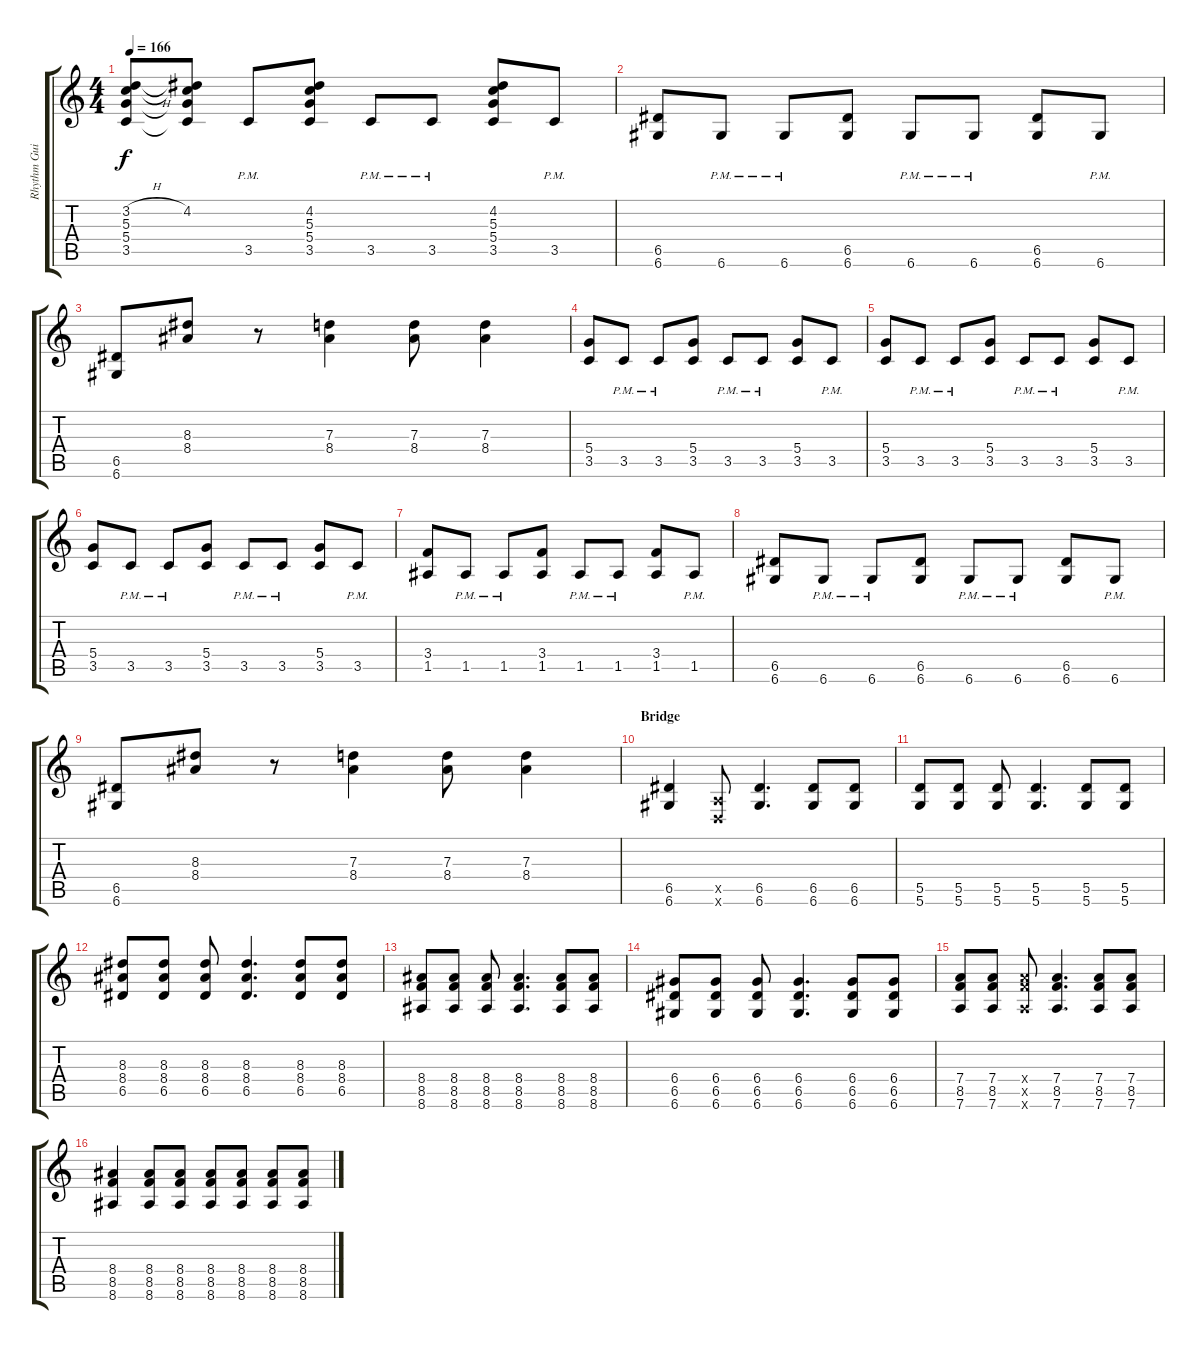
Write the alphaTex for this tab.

\track ("Rhythm Guitar" "Rhythm Gui") {instrument overdrivenguitar}
\staff {score tabs}
\tuning (E4 B3 G3 D3 A2 D2) {hide}
\ts (4 4)
\tempo 166
\clef g2
\ks c
(3.2{h} 5.3 5.4 3.5).8{dy f} (4.2 5.3{t} 5.4{t} 3.5{t}).8 3.5{pm}.8 (4.2 5.3 5.4 3.5).8 3.5{pm}.8 3.5{pm}.8 (4.2 5.3 5.4 3.5).8 3.5{pm}.8 |
(6.5 6.6).8 6.6{pm}.8 6.6{pm}.8 (6.5 6.6).8 6.6{pm}.8 6.6{pm}.8 (6.5 6.6).8 6.6{pm}.8 |
(6.5 6.6).8 (8.3 8.4).8 r.8 (7.3 8.4).4 (7.3 8.4).8 (7.3 8.4).4 |
(5.4 3.5).8 3.5{pm}.8 3.5{pm}.8 (5.4 3.5).8 3.5{pm}.8 3.5{pm}.8 (5.4 3.5).8 3.5{pm}.8 |
(5.4 3.5).8 3.5{pm}.8 3.5{pm}.8 (5.4 3.5).8 3.5{pm}.8 3.5{pm}.8 (5.4 3.5).8 3.5{pm}.8 |
(5.4 3.5).8 3.5{pm}.8 3.5{pm}.8 (5.4 3.5).8 3.5{pm}.8 3.5{pm}.8 (5.4 3.5).8 3.5{pm}.8 |
(3.4 1.5).8 1.5{pm}.8 1.5{pm}.8 (3.4 1.5).8 1.5{pm}.8 1.5{pm}.8 (3.4 1.5).8 1.5{pm}.8 |
(6.5 6.6).8 6.6{pm}.8 6.6{pm}.8 (6.5 6.6).8 6.6{pm}.8 6.6{pm}.8 (6.5 6.6).8 6.6{pm}.8 |
(6.5 6.6).8 (8.3 8.4).8 r.8 (7.3 8.4).4 (7.3 8.4).8 (7.3 8.4).4 |
\section ("" "Bridge")
(6.5 6.6).4 (0.5{x} 0.6{x}).8 (6.5 6.6).4{d} (6.5 6.6).8 (6.5 6.6).8 |
(5.5 5.6).8 (5.5 5.6).8 (5.5 5.6).8 (5.5 5.6).4{d} (5.5 5.6).8 (5.5 5.6).8 |
(8.3 8.4 6.5).8 (8.3 8.4 6.5).8 (8.3 8.4 6.5).8 (8.3 8.4 6.5).4{d} (8.3 8.4 6.5).8 (8.3 8.4 6.5).8 |
(8.4 8.5 8.6).8 (8.4 8.5 8.6).8 (8.4 8.5 8.6).8 (8.4 8.5 8.6).4{d} (8.4 8.5 8.6).8 (8.4 8.5 8.6).8 |
(6.4 6.5 6.6).8 (6.4 6.5 6.6).8 (6.4 6.5 6.6).8 (6.4 6.5 6.6).4{d} (6.4 6.5 6.6).8 (6.4 6.5 6.6).8 |
(7.4 8.5 7.6).8 (7.4 8.5 7.6).8 (7.4{x} 8.5{x} 7.6{x}).8 (7.4 8.5 7.6).4{d} (7.4 8.5 7.6).8 (7.4 8.5 7.6).8 |
(8.4 8.5 8.6).4 (8.4 8.5 8.6).8 (8.4 8.5 8.6).8 (8.4 8.5 8.6).8 (8.4 8.5 8.6).8 (8.4 8.5 8.6).8 (8.4 8.5 8.6).8
